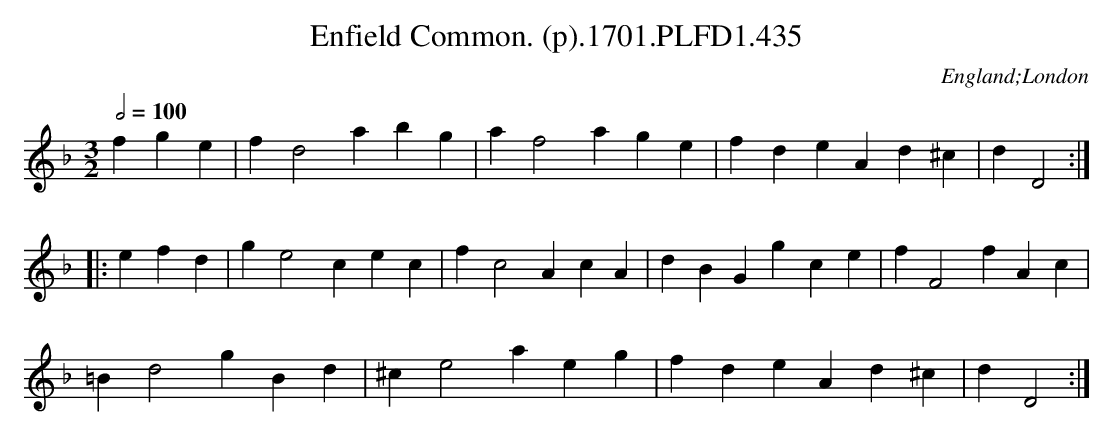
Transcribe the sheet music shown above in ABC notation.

X:1
T:Enfield Common. (p).1701.PLFD1.435
M:3/2
L:1/4
Q:1/2=100
O:England;London
K:F
fge|fd2abg|af2age|fdeAd^c|dD2:|
|:efd|ge2cec|fc2AcA|dBGgce|fF2fAc|
=Bd2gBd|^ce2aeg|fdeAd^c|dD2:|
